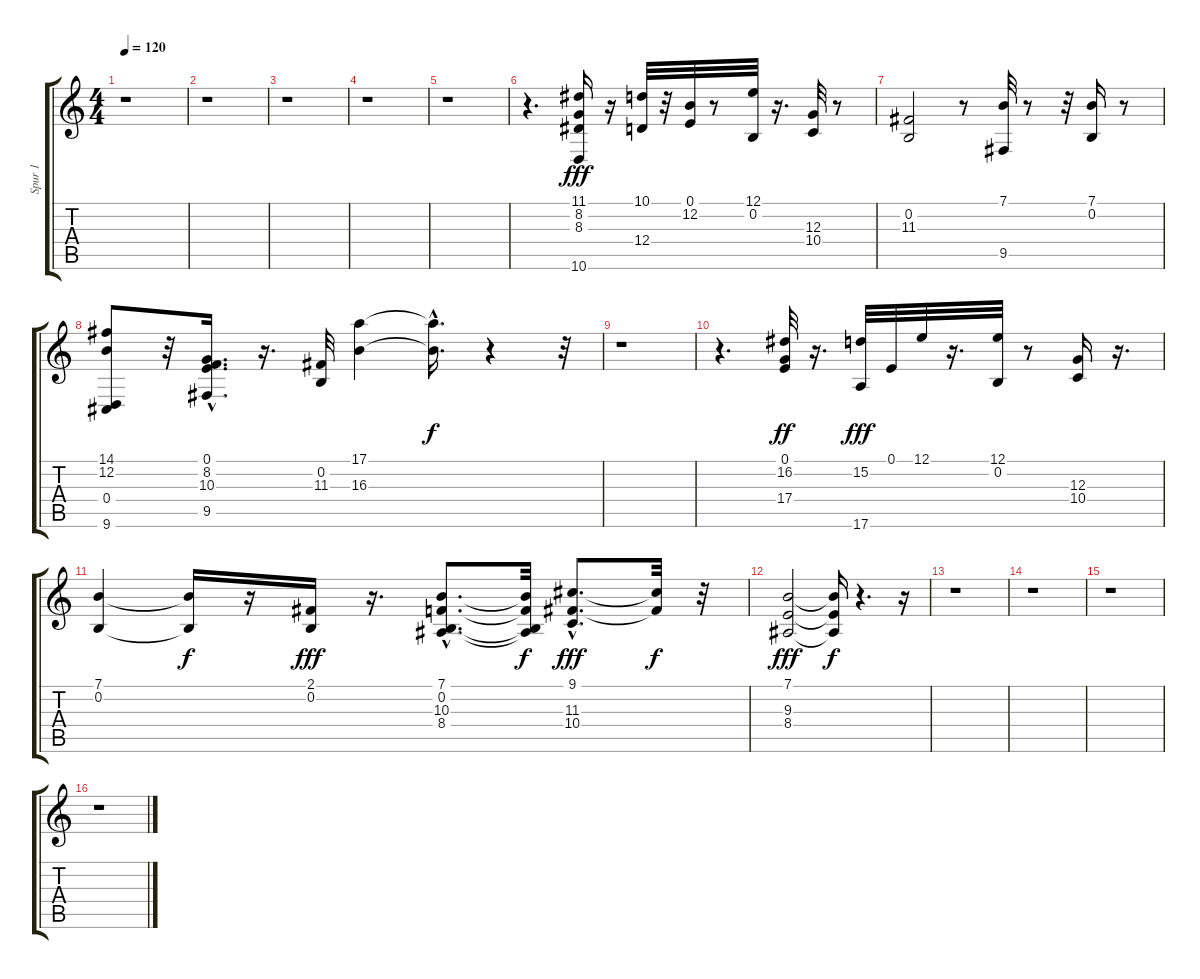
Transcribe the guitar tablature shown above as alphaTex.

\track ("Spur 1" "Spur 1") {instrument trumpet}
\staff {score tabs}
\tuning (E4 B3 G3 D3 A2 E2) {hide}
\ts (4 4)
\tempo 120
\clef g2
\ks c
r.1{dy fff} |
r.1 |
r.1 |
r.1 |
r.1 |
r.4{d} (11.1 8.2 8.3 10.6).16 r.16 (10.1 12.4).32 r.32 (0.1 12.2).32 r.8 (12.1 0.2).32 r.16{d} (12.3 10.4).32 r.8 |
(0.2 11.3).2 r.8 (7.1 9.5).32 r.8 r.32 (7.1 0.2).16 r.8 |
(14.1 12.2 0.4 9.6).8 r.32 (0.1{hac} 8.2 10.3 9.5).16{d} r.16{d} (0.2 11.3).32 (17.1 16.3).4 (17.1{hac t} 16.3{t}).16{d dy f} r.4 r.32 |
r.1 |
r.4{d} (0.1 16.2 17.4).32{dy ff} r.16{d} (15.2 17.6).32{dy fff} 0.1.32 12.1.32 r.16{d} (12.1 0.2).32 r.8 (12.3 10.4).16 r.16{d} |
(7.1 0.2).4 (7.1{t} 0.2{t}).16{dy f} r.16 (2.1 0.2).16{dy fff} r.16{d} (7.1{hac} 0.2{hac} 10.3{hac} 8.4{hac}).8{d} (7.1{t} 0.2{t} 10.3{t} 8.4{t}).32{dy f} (9.1{hac} 11.3{hac} 10.4{hac}).8{d dy fff} (9.1{t} 11.3{t}).32{dy f} r.32 |
(7.1 9.3 8.4).2{dy fff} (7.1{t} 9.3{t} 8.4{t}).16{dy f} r.4{d} r.16 |
r.1 |
r.1 |
r.1 |
r.1
